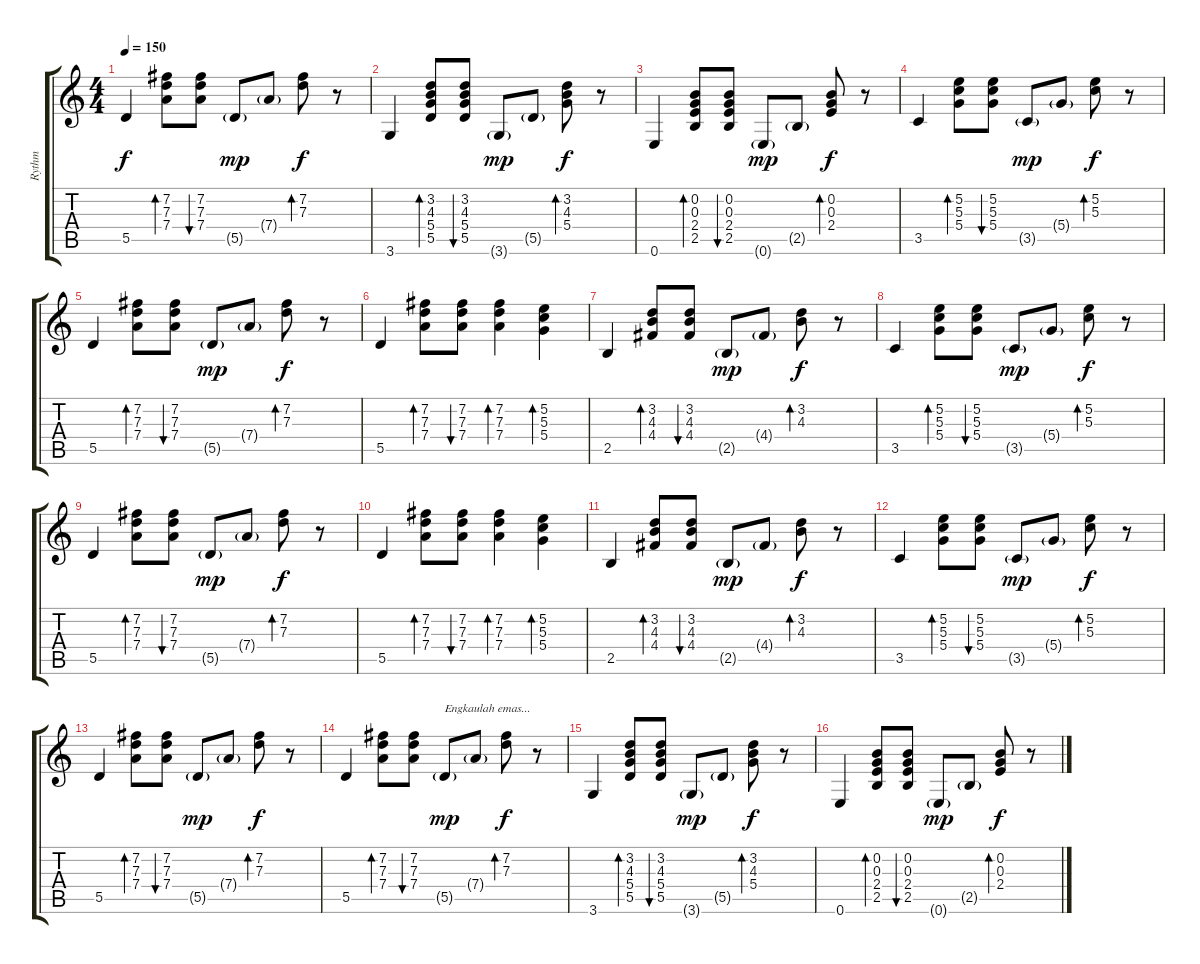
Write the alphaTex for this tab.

\track ("Rythm" "Rythm") {instrument electricguitarmuted}
\staff {score tabs}
\tuning (E4 B3 G3 D3 A2 E2) {hide}
\ts (4 4)
\tempo 150
\clef g2
\ks c
5.5.4{dy f} (7.2 7.3 7.4).8{bd 240} (7.2 7.3 7.4).8{bu 240} 5.5{g}.8{dy mp} 7.4{g}.8 (7.2 7.3).8{bd 240 dy f} r.8 |
3.6.4 (3.2 4.3 5.4 5.5).8{bd 240} (3.2 4.3 5.4 5.5).8{bu 240} 3.6{g}.8{dy mp} 5.5{g}.8 (3.2 4.3 5.4).8{bd 240 dy f} r.8 |
0.6.4 (0.2 0.3 2.4 2.5).8{bd 240} (0.2 0.3 2.4 2.5).8{bu 240} 0.6{g}.8{dy mp} 2.5{g}.8 (0.2 0.3 2.4).8{bd 240 dy f} r.8 |
3.5.4 (5.2 5.3 5.4).8{bd 240} (5.2 5.3 5.4).8{bu 240} 3.5{g}.8{dy mp} 5.4{g}.8 (5.2 5.3).8{bd 240 dy f} r.8 |
5.5.4 (7.2 7.3 7.4).8{bd 240} (7.2 7.3 7.4).8{bu 240} 5.5{g}.8{dy mp} 7.4{g}.8 (7.2 7.3).8{bd 240 dy f} r.8 |
5.5.4 (7.2 7.3 7.4).8{bd 240} (7.2 7.3 7.4).8{bu 240} (7.2 7.3 7.4).4{bd 120} (5.2 5.3 5.4).4{bd 120} |
2.5.4 (3.2 4.3 4.4).8{bd 240} (3.2 4.3 4.4).8{bu 240} 2.5{g}.8{dy mp} 4.4{g}.8 (3.2 4.3).8{bd 240 dy f} r.8 |
3.5.4 (5.2 5.3 5.4).8{bd 240} (5.2 5.3 5.4).8{bu 240} 3.5{g}.8{dy mp} 5.4{g}.8 (5.2 5.3).8{bd 240 dy f} r.8 |
5.5.4 (7.2 7.3 7.4).8{bd 240} (7.2 7.3 7.4).8{bu 240} 5.5{g}.8{dy mp} 7.4{g}.8 (7.2 7.3).8{bd 240 dy f} r.8 |
5.5.4 (7.2 7.3 7.4).8{bd 240} (7.2 7.3 7.4).8{bu 240} (7.2 7.3 7.4).4{bd 120} (5.2 5.3 5.4).4{bd 120} |
2.5.4 (3.2 4.3 4.4).8{bd 240} (3.2 4.3 4.4).8{bu 240} 2.5{g}.8{dy mp} 4.4{g}.8 (3.2 4.3).8{bd 240 dy f} r.8 |
3.5.4 (5.2 5.3 5.4).8{bd 240} (5.2 5.3 5.4).8{bu 240} 3.5{g}.8{dy mp} 5.4{g}.8 (5.2 5.3).8{bd 240 dy f} r.8 |
5.5.4 (7.2 7.3 7.4).8{bd 240} (7.2 7.3 7.4).8{bu 240} 5.5{g}.8{dy mp} 7.4{g}.8 (7.2 7.3).8{bd 240 dy f} r.8 |
5.5.4 (7.2 7.3 7.4).8{bd 240} (7.2 7.3 7.4).8{bu 240} 5.5{g}.8{txt "Engkaulah emas..." dy mp} 7.4{g}.8 (7.2 7.3).8{bd 240 dy f} r.8 |
3.6.4 (3.2 4.3 5.4 5.5).8{bd 240} (3.2 4.3 5.4 5.5).8{bu 240} 3.6{g}.8{dy mp} 5.5{g}.8 (3.2 4.3 5.4).8{bd 240 dy f} r.8 |
0.6.4 (0.2 0.3 2.4 2.5).8{bd 240} (0.2 0.3 2.4 2.5).8{bu 240} 0.6{g}.8{dy mp} 2.5{g}.8 (0.2 0.3 2.4).8{bd 240 dy f} r.8
